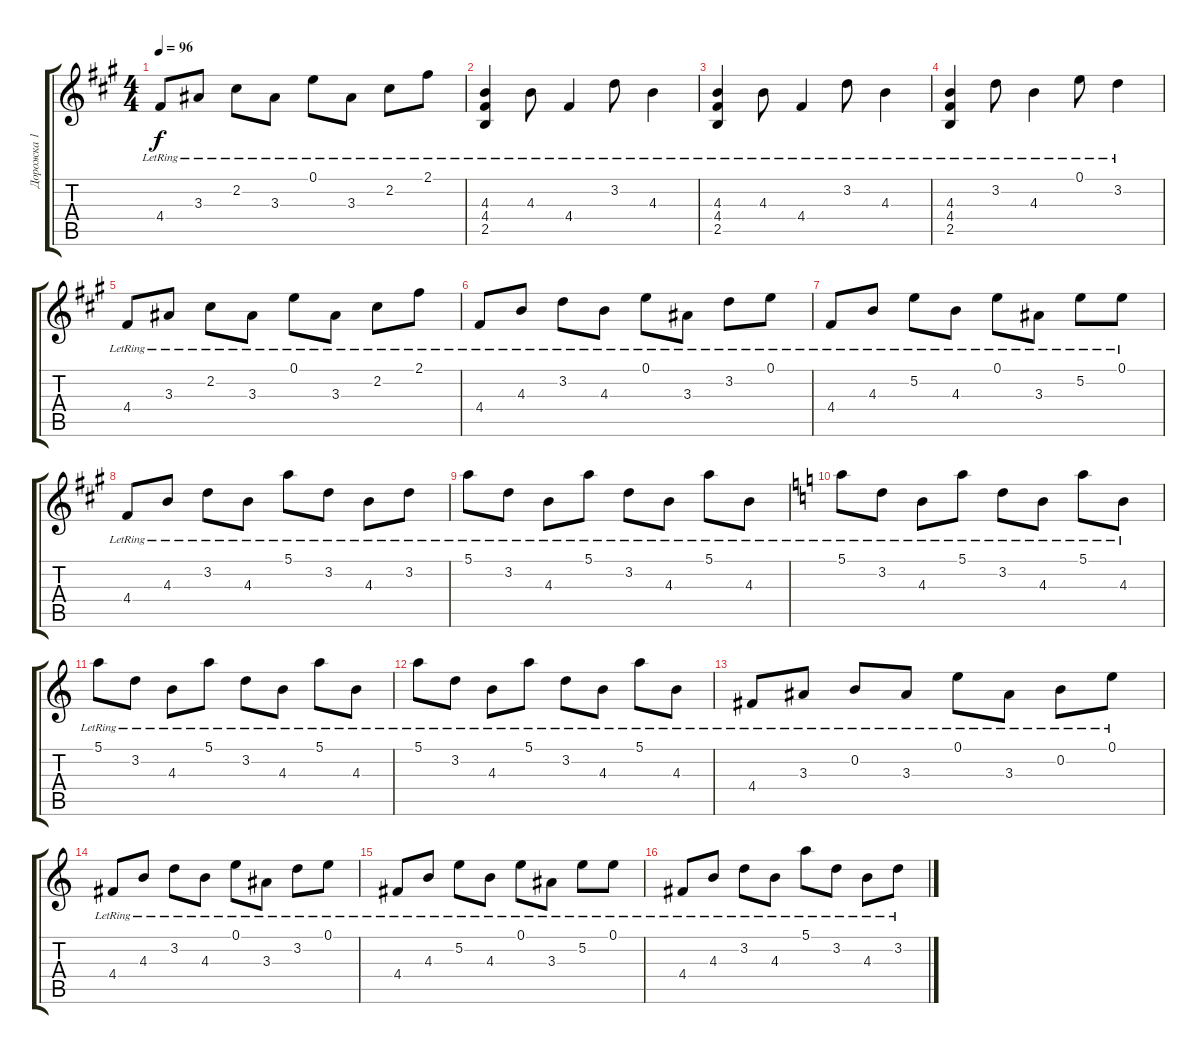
\track ("Дорожка 1" "Дорожка 1") {solo instrument acousticguitarsteel}
\staff {score tabs}
\tuning (E4 B3 G3 D3 A2 E2) {hide}
\ts (4 4)
\tempo 96
\clef g2
\ks f#minor
4.4{lr}.8{dy f} 3.3{lr}.8 2.2{lr}.8 3.3{lr}.8 0.1{lr}.8 3.3{lr}.8 2.2{lr}.8 2.1{lr}.8 |
(4.3{lr} 4.4{lr} 2.5{lr}).4 4.3{lr}.8 4.4{lr}.4 3.2{lr}.8 4.3{lr}.4 |
(4.3{lr} 4.4{lr} 2.5{lr}).4 4.3{lr}.8 4.4{lr}.4 3.2{lr}.8 4.3{lr}.4 |
(4.3{lr} 4.4{lr} 2.5{lr}).4 3.2{lr}.8 4.3{lr}.4 0.1{lr}.8 3.2{lr}.4 |
4.4{lr}.8 3.3{lr}.8 2.2{lr}.8 3.3{lr}.8 0.1{lr}.8 3.3{lr}.8 2.2{lr}.8 2.1{lr}.8 |
4.4{lr}.8 4.3{lr}.8 3.2{lr}.8 4.3{lr}.8 0.1{lr}.8 3.3{lr}.8 3.2{lr}.8 0.1{lr}.8 |
4.4{lr}.8 4.3{lr}.8 5.2{lr}.8 4.3{lr}.8 0.1{lr}.8 3.3{lr}.8 5.2{lr}.8 0.1{lr}.8 |
4.4{lr}.8 4.3{lr}.8 3.2{lr}.8 4.3{lr}.8 5.1{lr}.8 3.2{lr}.8 4.3{lr}.8 3.2{lr}.8 |
5.1{lr}.8 3.2{lr}.8 4.3{lr}.8 5.1{lr}.8 3.2{lr}.8 4.3{lr}.8 5.1{lr}.8 4.3{lr}.8 |
\ks c
5.1{lr}.8 3.2{lr}.8 4.3{lr}.8 5.1{lr}.8 3.2{lr}.8 4.3{lr}.8 5.1{lr}.8 4.3{lr}.8 |
5.1{lr}.8 3.2{lr}.8 4.3{lr}.8 5.1{lr}.8 3.2{lr}.8 4.3{lr}.8 5.1{lr}.8 4.3{lr}.8 |
5.1{lr}.8 3.2{lr}.8 4.3{lr}.8 5.1{lr}.8 3.2{lr}.8 4.3{lr}.8 5.1{lr}.8 4.3{lr}.8 |
4.4{lr}.8 3.3{lr}.8 0.2{lr}.8 3.3{lr}.8 0.1{lr}.8 3.3{lr}.8 0.2{lr}.8 0.1{lr}.8 |
4.4{lr}.8 4.3{lr}.8 3.2{lr}.8 4.3{lr}.8 0.1{lr}.8 3.3{lr}.8 3.2{lr}.8 0.1{lr}.8 |
4.4{lr}.8 4.3{lr}.8 5.2{lr}.8 4.3{lr}.8 0.1{lr}.8 3.3{lr}.8 5.2{lr}.8 0.1{lr}.8 |
4.4{lr}.8 4.3{lr}.8 3.2{lr}.8 4.3{lr}.8 5.1{lr}.8 3.2{lr}.8 4.3{lr}.8 3.2{lr}.8
